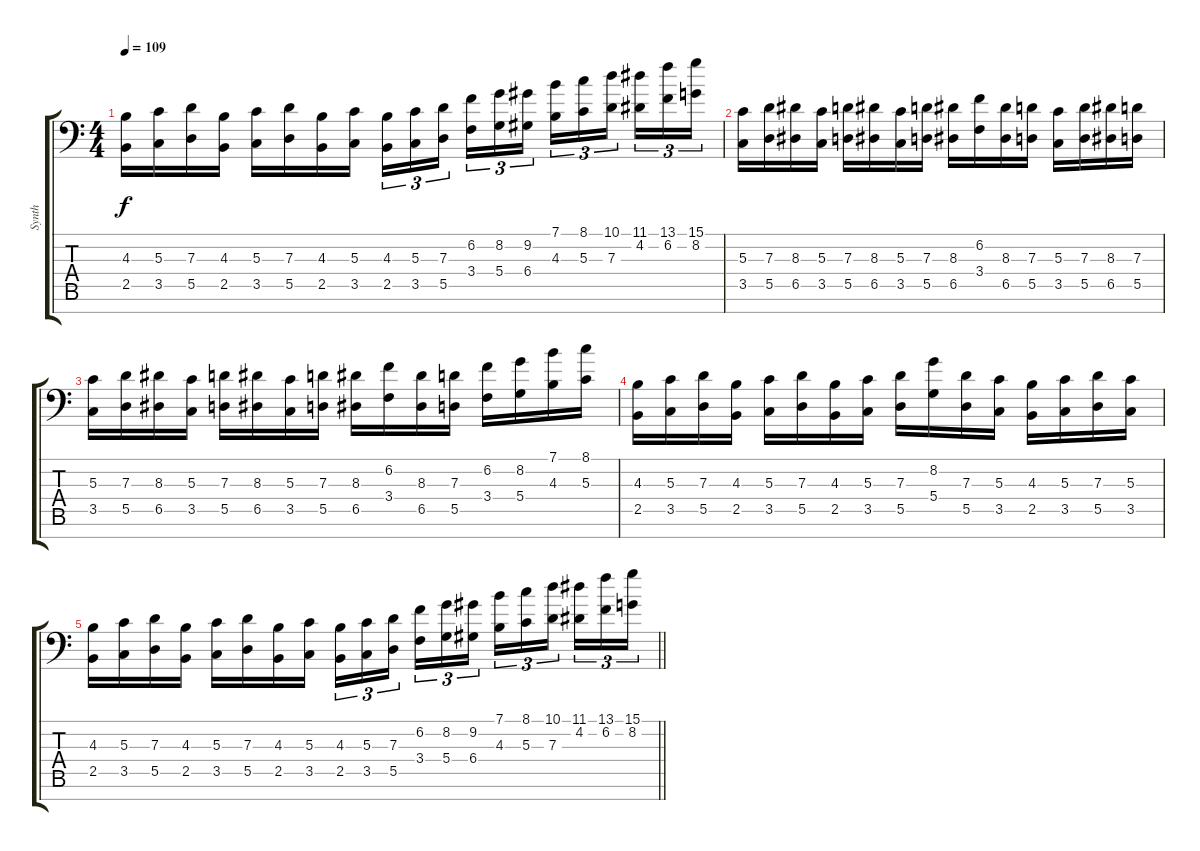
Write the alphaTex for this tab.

\track ("Synth" "Synth") {instrument lead2sawtooth}
\staff {score tabs}
\tuning (E4 B3 G3 D3 A2 E2 A1) {hide}
\ts (4 4)
\tempo 109
\clef f4
\ks c
(4.3 2.5).16{dy f} (5.3 3.5).16 (7.3 5.5).16 (4.3 2.5).16 (5.3 3.5).16 (7.3 5.5).16 (4.3 2.5).16 (5.3 3.5).16 (4.3 2.5).16{tu (3 2)} (5.3 3.5).16{tu (3 2)} (7.3 5.5).16{tu (3 2) beam splitsecondary} (6.2 3.4).16{tu (3 2)} (8.2 5.4).16{tu (3 2)} (9.2 6.4).16{tu (3 2)} (7.1 4.3).16{tu (3 2)} (8.1 5.3).16{tu (3 2)} (10.1 7.3).16{tu (3 2) beam splitsecondary} (11.1 4.2).16{tu (3 2)} (13.1 6.2).16{tu (3 2)} (15.1 8.2).16{tu (3 2)} |
(5.3 3.5).16 (7.3 5.5).16 (8.3 6.5).16 (5.3 3.5).16 (7.3 5.5).16 (8.3 6.5).16 (5.3 3.5).16 (7.3 5.5).16 (8.3 6.5).16 (6.2 3.4).16 (8.3 6.5).16 (7.3 5.5).16 (5.3 3.5).16 (7.3 5.5).16 (8.3 6.5).16 (7.3 5.5).16 |
(5.3 3.5).16 (7.3 5.5).16 (8.3 6.5).16 (5.3 3.5).16 (7.3 5.5).16 (8.3 6.5).16 (5.3 3.5).16 (7.3 5.5).16 (8.3 6.5).16 (6.2 3.4).16 (8.3 6.5).16 (7.3 5.5).16 (6.2 3.4).16 (8.2 5.4).16 (7.1 4.3).16 (8.1 5.3).16 |
(4.3 2.5).16 (5.3 3.5).16 (7.3 5.5).16 (4.3 2.5).16 (5.3 3.5).16 (7.3 5.5).16 (4.3 2.5).16 (5.3 3.5).16 (7.3 5.5).16 (8.2 5.4).16 (7.3 5.5).16 (5.3 3.5).16 (4.3 2.5).16 (5.3 3.5).16 (7.3 5.5).16 (5.3 3.5).16 |
\barLineRight lightlight
(4.3 2.5).16 (5.3 3.5).16 (7.3 5.5).16 (4.3 2.5).16 (5.3 3.5).16 (7.3 5.5).16 (4.3 2.5).16 (5.3 3.5).16 (4.3 2.5).16{tu (3 2)} (5.3 3.5).16{tu (3 2)} (7.3 5.5).16{tu (3 2) beam splitsecondary} (6.2 3.4).16{tu (3 2)} (8.2 5.4).16{tu (3 2)} (9.2 6.4).16{tu (3 2)} (7.1 4.3).16{tu (3 2)} (8.1 5.3).16{tu (3 2)} (10.1 7.3).16{tu (3 2) beam splitsecondary} (11.1 4.2).16{tu (3 2)} (13.1 6.2).16{tu (3 2)} (15.1 8.2).16{tu (3 2)}
